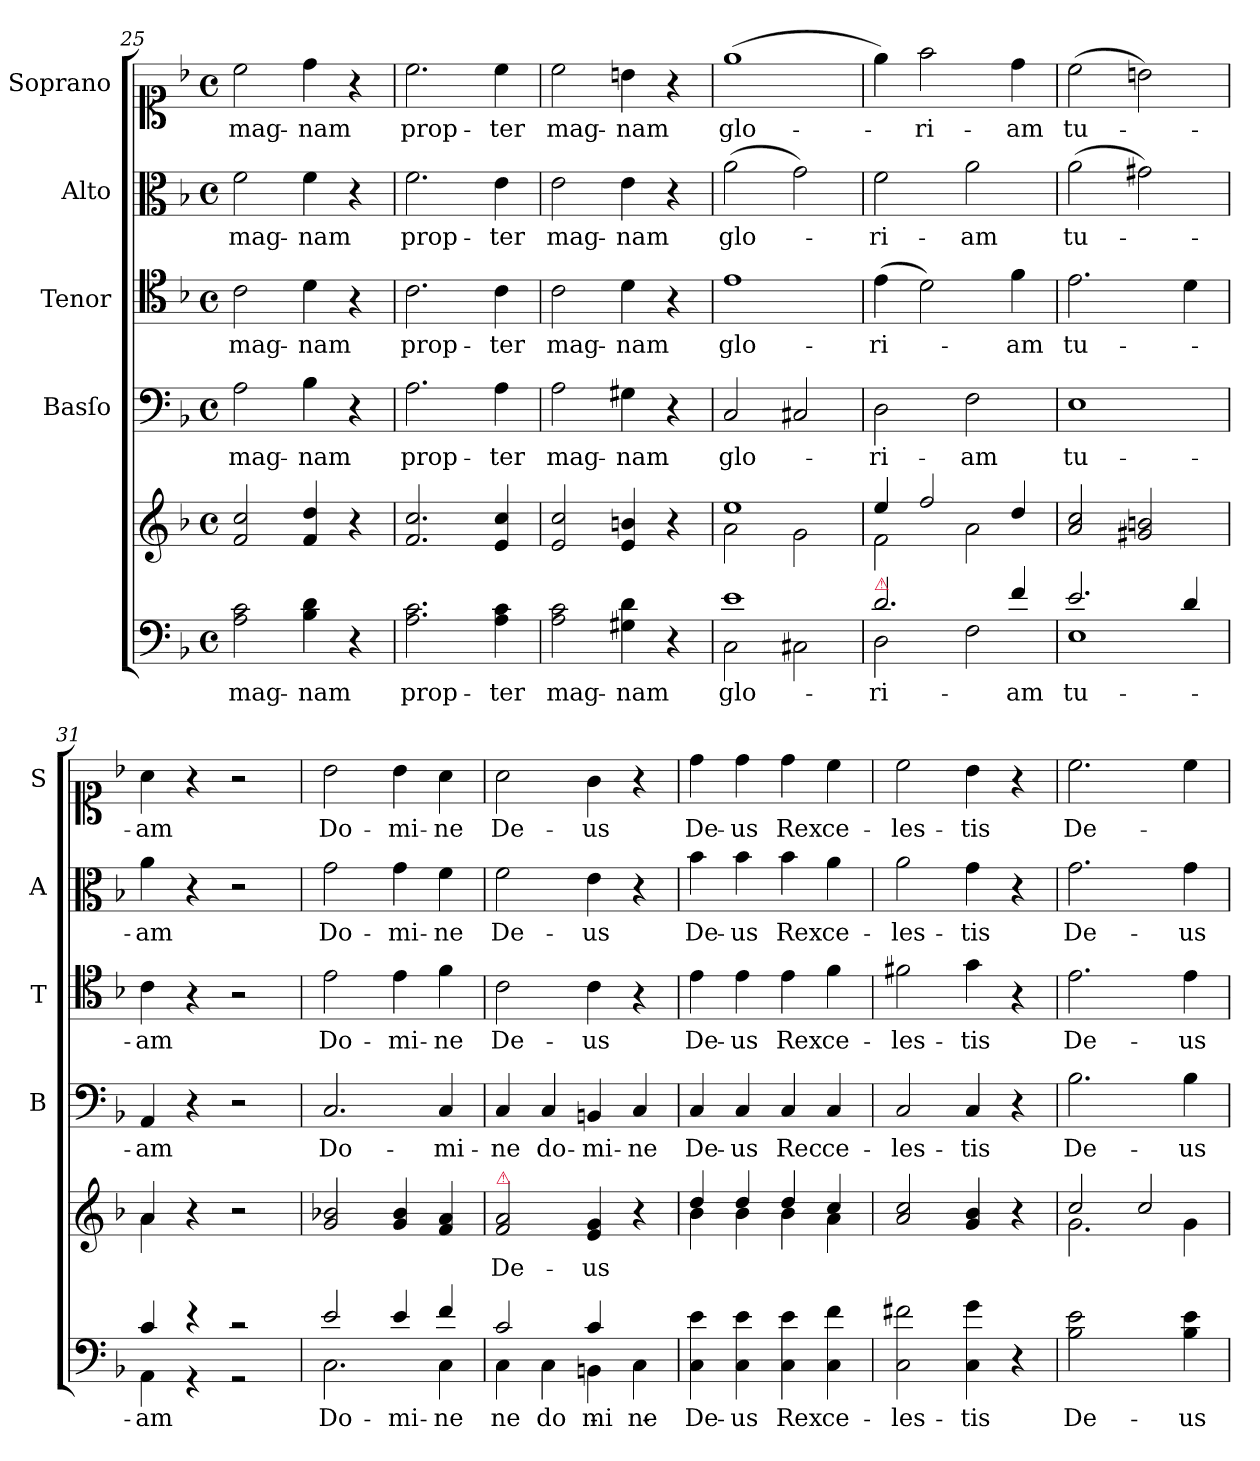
**kern	**text	**kern	**text	**kern	**text	**kern	**text	**kern	**text	**kern	**text
*part6	*part6	*part5	*part5	*part4	*part4	*part3	*part3	*part2	*part2	*part1	*part1
*staff6	*staff6	*staff5	*staff5	*staff4	*staff4	*staff3	*staff3	*staff2	*staff2	*staff1	*staff1
*	*	*	*	*I"Basſo	*	*I"Tenor	*	*I"Alto	*	*I"Soprano	*
*	*	*	*	*I'B	*	*I'T	*	*I'A	*	*I'S	*
*clefF4	*	*clefG2	*	*clefF4	*	*clefC4	*	*clefC3	*	*clefC1	*
*k[b-]	*	*k[b-]	*	*k[b-]	*	*k[b-]	*	*k[b-]	*	*k[b-]	*
*M4/4	*	*M4/4	*	*M4/4	*	*M4/4	*	*M4/4	*	*M4/4	*
*met(c)	*	*met(c)	*	*met(c)	*	*met(c)	*	*met(c)	*	*met(c)	*
=25	=25	=25	=25	=25	=25	=25	=25	=25	=25	=25	=25
2A\ 2c\	mag-	2f/ 2cc/	.	2A\	mag-	2c\	mag-	2f\	mag-	2cc\	mag-
4B-\ 4d\	-nam	4f/ 4dd/	.	4B-\	-nam	4d\	-nam	4f\	-nam	4dd\	-nam
4r	.	4r	.	4r	.	4r	.	4r	.	4r	.
=26	=26	=26	=26	=26	=26	=26	=26	=26	=26	=26	=26
2.A\ 2.c\	prop-	2.f/ 2.cc/	.	2.A\	prop-	2.c\	prop-	2.f\	prop-	2.cc\	prop-
4A\ 4c\	-ter	4e/ 4cc/	.	4A\	-ter	4c\	-ter	4e\	-ter	4cc\	-ter
=27	=27	=27	=27	=27	=27	=27	=27	=27	=27	=27	=27
2A\ 2c\	mag-	2e/ 2cc/	.	2A\	mag-	2c\	mag-	2e\	mag-	2cc\	mag-
4G#X\ 4d\	-nam	4e/ 4bn/	.	4G#X\	-nam	4d\	-nam	4e\	-nam	4bn\	-nam
4r	.	4r	.	4r	.	4r	.	4r	.	4r	.
=28	=28	=28	=28	=28	=28	=28	=28	=28	=28	=28	=28
*^	*	*^	*	*	*	*	*	*	*	*	*
1e/	2C\	glo-	1ee/	2a\	.	2C/	glo-	1e\	glo-	(2a\	glo-	(1ee\	glo-
.	2C#X\	.	.	2g\	.	2C#X/	.	.	.	2g\)	.	.	.
=29	=29	=29	=29	=29	=29	=29	=29	=29	=29	=29	=29	=29	=29
!LO:TX:a:color=crimson:t=⚠	!	!	!	!	!	!	!	!	!	!	!	!	!
2.d/	2D\	-ri-	4ee/	2f\	.	2D\	-ri-	(4e\	-ri-	2f\	-ri-	4ee\)	.
.	.	.	2ff/	.	.	.	.	2d\)	.	.	.	2ff\	-ri-
.	2F\	.	.	2a\	.	2F\	-am	.	.	2a\	-am	.	.
4f/	.	-am	4dd/	.	.	.	.	4f\	-am	.	.	4dd\	-am
*	*	*	*v	*v	*	*	*	*	*	*	*	*	*
=30	=30	=30	=30	=30	=30	=30	=30	=30	=30	=30	=30	=30
2.e/	1E\	tu-	2a/ 2cc/	.	1E\	tu-	2.e\	tu-	(2a\	tu-	(2cc\	tu-
.	.	.	2g#X/ 2bn/	.	.	.	.	.	2g#X\)	.	2bn\)	.
4d/	.	.	.	.	.	.	4d\	.	.	.	.	.
=31	=31	=31	=31	=31	=31	=31	=31	=31	=31	=31	=31	=31
*	*	*	*^	*	*	*	*	*	*	*	*	*
4c/	4AA\	-am	4a/	4a\	.	4AA/	-am	4c\	-am	4a\	-am	4a\	-am
4r	4r	.	4r	4ryy	.	4r	.	4r	.	4r	.	4r	.
2r	2r	.	2r	2ryy	.	2r	.	2r	.	2r	.	2r	.
*	*	*	*v	*v	*	*	*	*	*	*	*	*	*
=32	=32	=32	=32	=32	=32	=32	=32	=32	=32	=32	=32	=32
2e/	2.C\	Do-	2g/ 2b-X/	.	2.C/	Do-	2e\	Do-	2g\	Do-	2b-\	Do-
4e/	.	-mi-	4g/ 4b-/	.	.	.	4e\	-mi-	4g\	-mi-	4b-\	-mi-
4f/	4C\	-ne	4f/ 4a/	.	4C/	-mi-	4f\	-ne	4f\	-ne	4a\	-ne
=33	=33	=33	=33	=33	=33	=33	=33	=33	=33	=33	=33	=33
!	!	!	!LO:TX:a:color=crimson:t=⚠	!	!	!	!	!	!	!	!	!
2c/	4C\	ne	2f/ 2a/	De-	4C/	-ne	2c\	De-	2f\	De-	2a\	De-
.	4C\	do-	.	.	4C/	do-	.	.	.	.	.	.
4c/	4BBn\	-mi-	4e/ 4g/	-us	4BBn/	-mi-	4c\	-us	4e\	-us	4g\	-us
4ryy	4C\	-ne	4r	.	4C/	-ne	4r	.	4r	.	4r	.
*v	*v	*	*	*	*	*	*	*	*	*	*	*
=34	=34	=34	=34	=34	=34	=34	=34	=34	=34	=34	=34
*	*	*^	*	*	*	*	*	*	*	*	*
4C\ 4e\	De-	4dd/	4b-\	.	4C/	De-	4e\	De-	4b-\	De-	4dd\	De-
4C\ 4e\	-us	4dd/	4b-\	.	4C/	-us	4e\	-us	4b-\	-us	4dd\	-us
4C\ 4e\	Rex	4dd/	4b-\	.	4C/	Rec	4e\	Rex	4b-\	Rex	4dd\	Rex
4C\ 4f\	ce-	4cc/	4a\	.	4C/	ce-	4f\	ce-	4a\	ce-	4cc\	ce-
*	*	*v	*v	*	*	*	*	*	*	*	*	*
=35	=35	=35	=35	=35	=35	=35	=35	=35	=35	=35	=35
2C\ 2f#X\	-les-	2a/ 2cc/	.	2C/	-les-	2f#X\	-les-	2a\	-les-	2cc\	-les-
4C\ 4g\	-tis	4g/ 4b-/	.	4C/	-tis	4g\	-tis	4g\	-tis	4b-\	-tis
4r	.	4r	.	4r	.	4r	.	4r	.	4r	.
=36	=36	=36	=36	=36	=36	=36	=36	=36	=36	=36	=36
*	*	*^	*	*	*	*	*	*	*	*	*
2B-\ 2e\	De-	2cc/	2.g\	.	2.B-\	De-	2.e\	De-	2.g\	De-	2.cc\	De-
4ryy	.	2cc/	.	.	.	.	.	.	.	.	.	.
4B-\ 4e\	-us	.	4g\	.	4B-\	-us	4e\	-us	4g\	-us	4cc\	.
*	*	*v	*v	*	*	*	*	*	*	*	*	*
=	=	=	=	=	=	=	=	=	=	=	=
*-	*-	*-	*-	*-	*-	*-	*-	*-	*-	*-	*-
